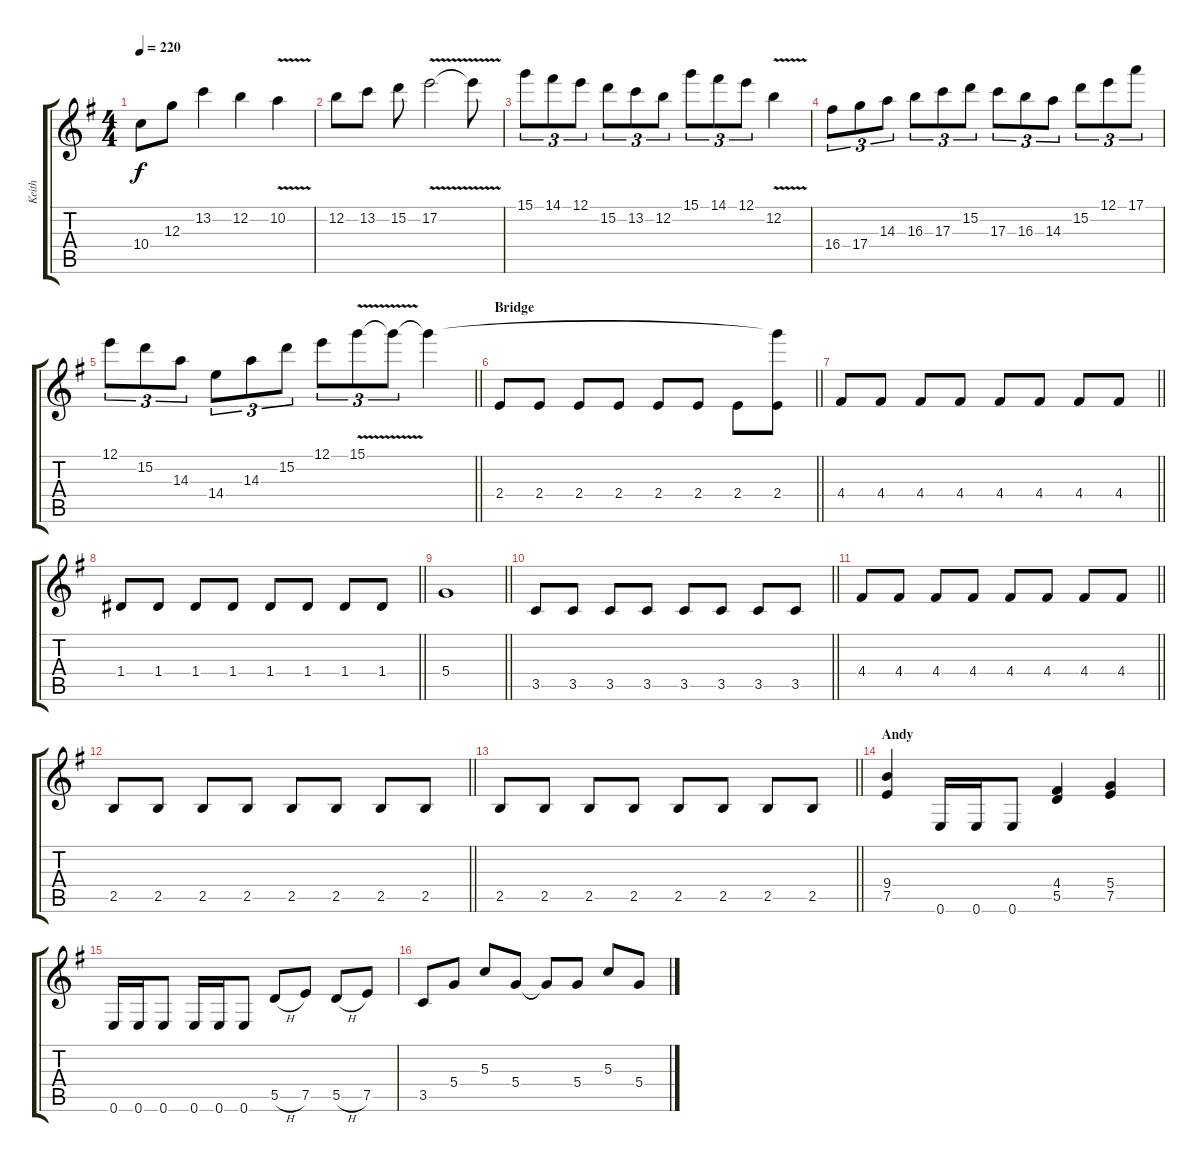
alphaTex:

\track ("Keith" "Keith") {instrument distortionguitar}
\staff {score tabs}
\tuning (E4 B3 G3 D3 A2 E2) {hide}
\ts (4 4)
\tempo 220
\clef g2
\ks g
10.4.8{dy f} 12.3.8 13.2.4 12.2.4 10.2{v}.4 |
12.2.8 13.2.8 15.2.8 17.2{v}.2 17.2{t}.8 |
15.1.8{tu (3 2)} 14.1.8{tu (3 2)} 12.1.8{tu (3 2)} 15.2.8{tu (3 2)} 13.2.8{tu (3 2)} 12.2.8{tu (3 2)} 15.1.8{tu (3 2)} 14.1.8{tu (3 2)} 12.1.8{tu (3 2)} 12.2{v}.4 |
16.4.8{tu (3 2)} 17.4.8{tu (3 2)} 14.3.8{tu (3 2)} 16.3.8{tu (3 2)} 17.3.8{tu (3 2)} 15.2.8{tu (3 2)} 17.3.8{tu (3 2)} 16.3.8{tu (3 2)} 14.3.8{tu (3 2)} 15.2.8{tu (3 2)} 12.1.8{tu (3 2)} 17.1.8{tu (3 2)} |
\barLineRight lightlight
12.1.8{tu (3 2)} 15.2.8{tu (3 2)} 14.3.8{tu (3 2)} 14.4.8{tu (3 2)} 14.3.8{tu (3 2)} 15.2.8{tu (3 2)} 12.1.8{tu (3 2)} 15.1{v}.8{tu (3 2)} 15.1{t}.8{tu (3 2)} 15.1{t}.4 |
\section ("" "Bridge")
\barLineRight lightlight
2.4.8{volume 13} 2.4.8 2.4.8 2.4.8 2.4.8 2.4.8 2.4.8 (15.1{t} 2.4).8 |
\barLineRight lightlight
4.4.8 4.4.8 4.4.8 4.4.8 4.4.8 4.4.8 4.4.8 4.4.8 |
\barLineRight lightlight
1.4.8 1.4.8 1.4.8 1.4.8 1.4.8 1.4.8 1.4.8 1.4.8 |
\barLineRight lightlight
5.4.1 |
\barLineRight lightlight
3.5.8 3.5.8 3.5.8 3.5.8 3.5.8 3.5.8 3.5.8 3.5.8 |
\barLineRight lightlight
4.4.8 4.4.8 4.4.8 4.4.8 4.4.8 4.4.8 4.4.8 4.4.8 |
\barLineRight lightlight
2.5.8 2.5.8 2.5.8 2.5.8 2.5.8 2.5.8 2.5.8 2.5.8 |
\barLineRight lightlight
2.5.8 2.5.8 2.5.8 2.5.8 2.5.8 2.5.8 2.5.8 2.5.8 |
\section ("" "Andy")
(9.4 7.5).4 0.6.16 0.6.16 0.6.8 (4.4 5.5).4 (5.4 7.5).4 |
0.6.16 0.6.16 0.6.8 0.6.16 0.6.16 0.6.8 5.5{h}.8 7.5.8 5.5{h}.8 7.5.8 |
3.5.8 5.4.8 5.3.8 5.4.8 5.4{t}.8 5.4.8 5.3.8 5.4.8
